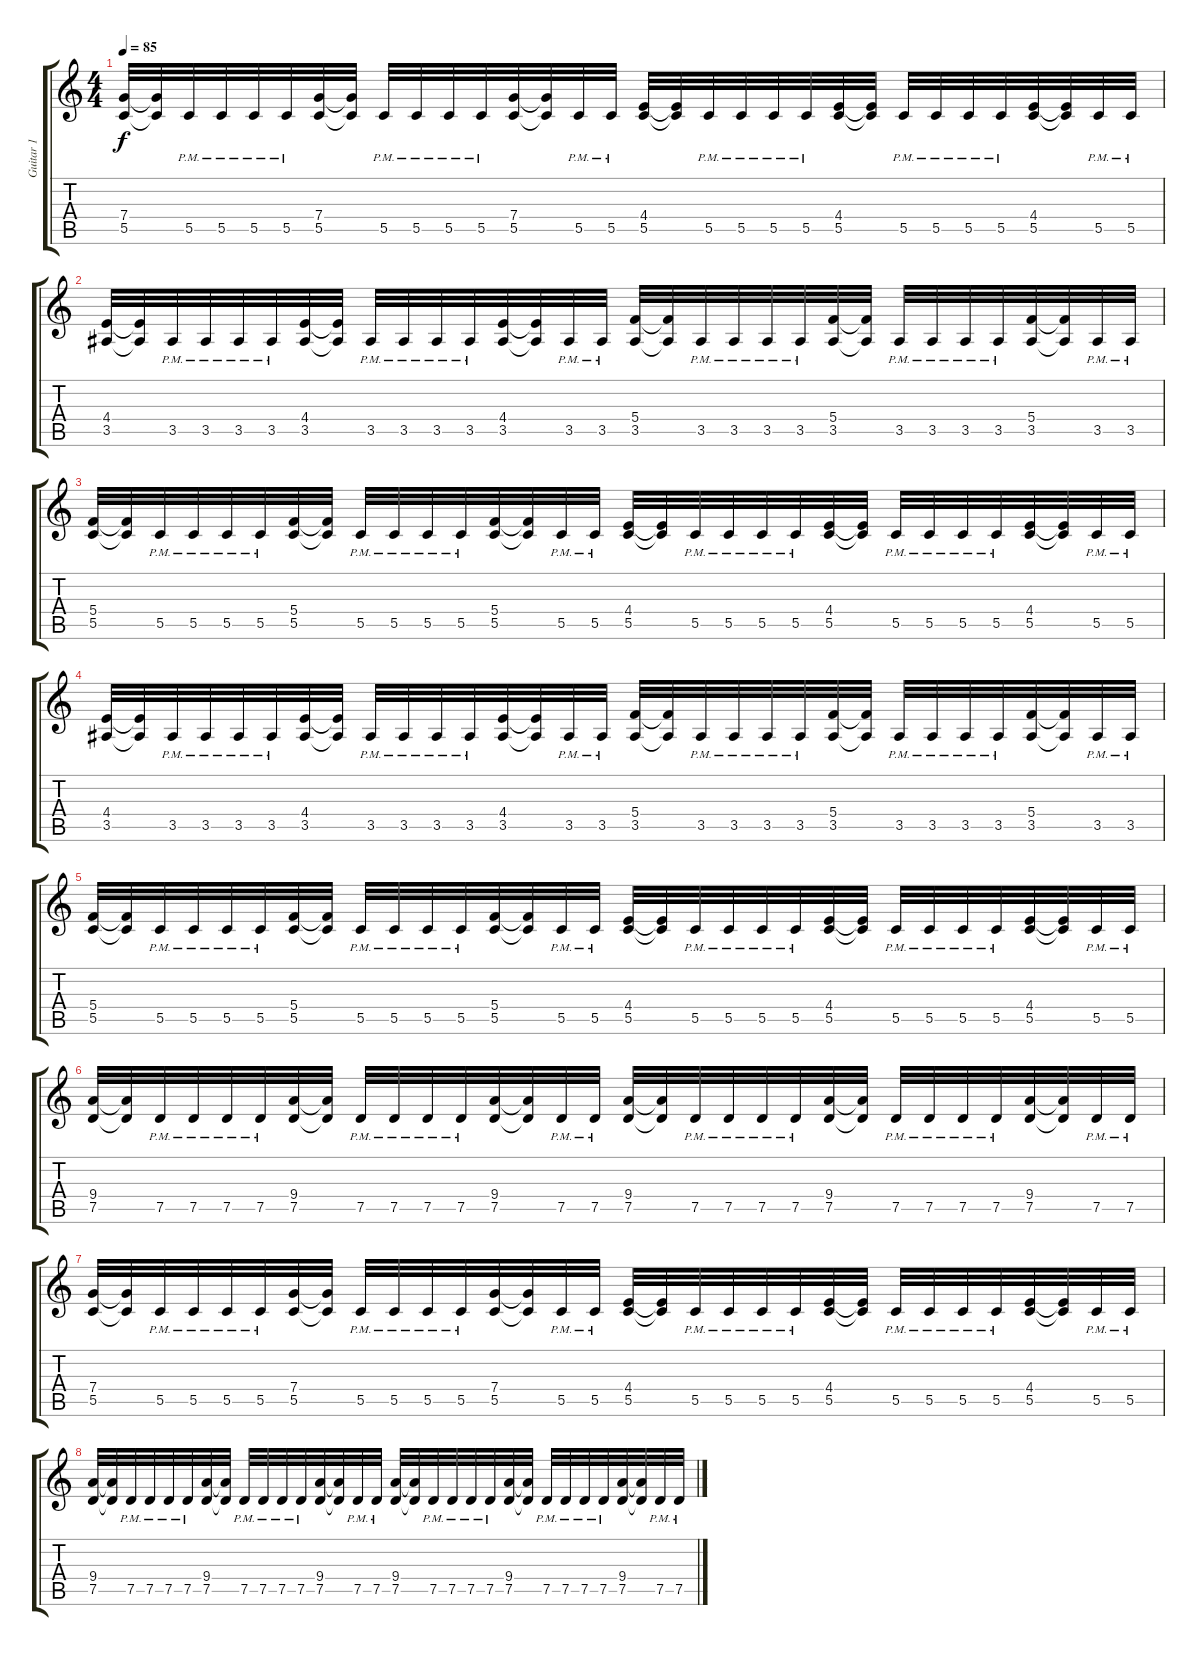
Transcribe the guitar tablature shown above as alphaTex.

\track ("Guitar 1" "Guitar 1") {instrument distortionguitar}
\staff {score tabs}
\tuning (D4 A3 F3 C3 G2 D2) {hide}
\ts (4 4)
\tempo 85
\clef g2
\ks c
(7.4 5.5).32{dy f} (7.4{t} 5.5{t}).32 5.5{pm}.32 5.5{pm}.32 5.5{pm}.32 5.5{pm}.32 (7.4 5.5).32 (7.4{t} 5.5{t}).32 5.5{pm}.32 5.5{pm}.32 5.5{pm}.32 5.5{pm}.32 (7.4 5.5).32 (7.4{t} 5.5{t}).32 5.5{pm}.32 5.5{pm}.32 (4.4 5.5).32 (4.4{t} 5.5{t}).32 5.5{pm}.32 5.5{pm}.32 5.5{pm}.32 5.5{pm}.32 (4.4 5.5).32 (4.4{t} 5.5{t}).32 5.5{pm}.32 5.5{pm}.32 5.5{pm}.32 5.5{pm}.32 (4.4 5.5).32 (4.4{t} 5.5{t}).32 5.5{pm}.32 5.5{pm}.32 |
(4.4 3.5).32 (4.4{t} 3.5{t}).32 3.5{pm}.32 3.5{pm}.32 3.5{pm}.32 3.5{pm}.32 (4.4 3.5).32 (4.4{t} 3.5{t}).32 3.5{pm}.32 3.5{pm}.32 3.5{pm}.32 3.5{pm}.32 (4.4 3.5).32 (4.4{t} 3.5{t}).32 3.5{pm}.32 3.5{pm}.32 (5.4 3.5).32 (5.4{t} 3.5{t}).32 3.5{pm}.32 3.5{pm}.32 3.5{pm}.32 3.5{pm}.32 (5.4 3.5).32 (5.4{t} 3.5{t}).32 3.5{pm}.32 3.5{pm}.32 3.5{pm}.32 3.5{pm}.32 (5.4 3.5).32 (5.4{t} 3.5{t}).32 3.5{pm}.32 3.5{pm}.32 |
(5.4 5.5).32 (5.4{t} 5.5{t}).32 5.5{pm}.32 5.5{pm}.32 5.5{pm}.32 5.5{pm}.32 (5.4 5.5).32 (5.4{t} 5.5{t}).32 5.5{pm}.32 5.5{pm}.32 5.5{pm}.32 5.5{pm}.32 (5.4 5.5).32 (5.4{t} 5.5{t}).32 5.5{pm}.32 5.5{pm}.32 (4.4 5.5).32 (4.4{t} 5.5{t}).32 5.5{pm}.32 5.5{pm}.32 5.5{pm}.32 5.5{pm}.32 (4.4 5.5).32 (4.4{t} 5.5{t}).32 5.5{pm}.32 5.5{pm}.32 5.5{pm}.32 5.5{pm}.32 (4.4 5.5).32 (4.4{t} 5.5{t}).32 5.5{pm}.32 5.5{pm}.32 |
(4.4 3.5).32 (4.4{t} 3.5{t}).32 3.5{pm}.32 3.5{pm}.32 3.5{pm}.32 3.5{pm}.32 (4.4 3.5).32 (4.4{t} 3.5{t}).32 3.5{pm}.32 3.5{pm}.32 3.5{pm}.32 3.5{pm}.32 (4.4 3.5).32 (4.4{t} 3.5{t}).32 3.5{pm}.32 3.5{pm}.32 (5.4 3.5).32 (5.4{t} 3.5{t}).32 3.5{pm}.32 3.5{pm}.32 3.5{pm}.32 3.5{pm}.32 (5.4 3.5).32 (5.4{t} 3.5{t}).32 3.5{pm}.32 3.5{pm}.32 3.5{pm}.32 3.5{pm}.32 (5.4 3.5).32 (5.4{t} 3.5{t}).32 3.5{pm}.32 3.5{pm}.32 |
(5.4 5.5).32 (5.4{t} 5.5{t}).32 5.5{pm}.32 5.5{pm}.32 5.5{pm}.32 5.5{pm}.32 (5.4 5.5).32 (5.4{t} 5.5{t}).32 5.5{pm}.32 5.5{pm}.32 5.5{pm}.32 5.5{pm}.32 (5.4 5.5).32 (5.4{t} 5.5{t}).32 5.5{pm}.32 5.5{pm}.32 (4.4 5.5).32 (4.4{t} 5.5{t}).32 5.5{pm}.32 5.5{pm}.32 5.5{pm}.32 5.5{pm}.32 (4.4 5.5).32 (4.4{t} 5.5{t}).32 5.5{pm}.32 5.5{pm}.32 5.5{pm}.32 5.5{pm}.32 (4.4 5.5).32 (4.4{t} 5.5{t}).32 5.5{pm}.32 5.5{pm}.32 |
(9.4 7.5).32 (9.4{t} 7.5{t}).32 7.5{pm}.32 7.5{pm}.32 7.5{pm}.32 7.5{pm}.32 (9.4 7.5).32 (9.4{t} 7.5{t}).32 7.5{pm}.32 7.5{pm}.32 7.5{pm}.32 7.5{pm}.32 (9.4 7.5).32 (9.4{t} 7.5{t}).32 7.5{pm}.32 7.5{pm}.32 (9.4 7.5).32 (9.4{t} 7.5{t}).32 7.5{pm}.32 7.5{pm}.32 7.5{pm}.32 7.5{pm}.32 (9.4 7.5).32 (9.4{t} 7.5{t}).32 7.5{pm}.32 7.5{pm}.32 7.5{pm}.32 7.5{pm}.32 (9.4 7.5).32 (9.4{t} 7.5{t}).32 7.5{pm}.32 7.5{pm}.32 |
(7.4 5.5).32 (7.4{t} 5.5{t}).32 5.5{pm}.32 5.5{pm}.32 5.5{pm}.32 5.5{pm}.32 (7.4 5.5).32 (7.4{t} 5.5{t}).32 5.5{pm}.32 5.5{pm}.32 5.5{pm}.32 5.5{pm}.32 (7.4 5.5).32 (7.4{t} 5.5{t}).32 5.5{pm}.32 5.5{pm}.32 (4.4 5.5).32 (4.4{t} 5.5{t}).32 5.5{pm}.32 5.5{pm}.32 5.5{pm}.32 5.5{pm}.32 (4.4 5.5).32 (4.4{t} 5.5{t}).32 5.5{pm}.32 5.5{pm}.32 5.5{pm}.32 5.5{pm}.32 (4.4 5.5).32 (4.4{t} 5.5{t}).32 5.5{pm}.32 5.5{pm}.32 |
(9.4 7.5).32 (9.4{t} 7.5{t}).32 7.5{pm}.32 7.5{pm}.32 7.5{pm}.32 7.5{pm}.32 (9.4 7.5).32 (9.4{t} 7.5{t}).32 7.5{pm}.32 7.5{pm}.32 7.5{pm}.32 7.5{pm}.32 (9.4 7.5).32 (9.4{t} 7.5{t}).32 7.5{pm}.32 7.5{pm}.32 (9.4 7.5).32 (9.4{t} 7.5{t}).32 7.5{pm}.32 7.5{pm}.32 7.5{pm}.32 7.5{pm}.32 (9.4 7.5).32 (9.4{t} 7.5{t}).32 7.5{pm}.32 7.5{pm}.32 7.5{pm}.32 7.5{pm}.32 (9.4 7.5).32 (9.4{t} 7.5{t}).32 7.5{pm}.32 7.5{pm}.32
